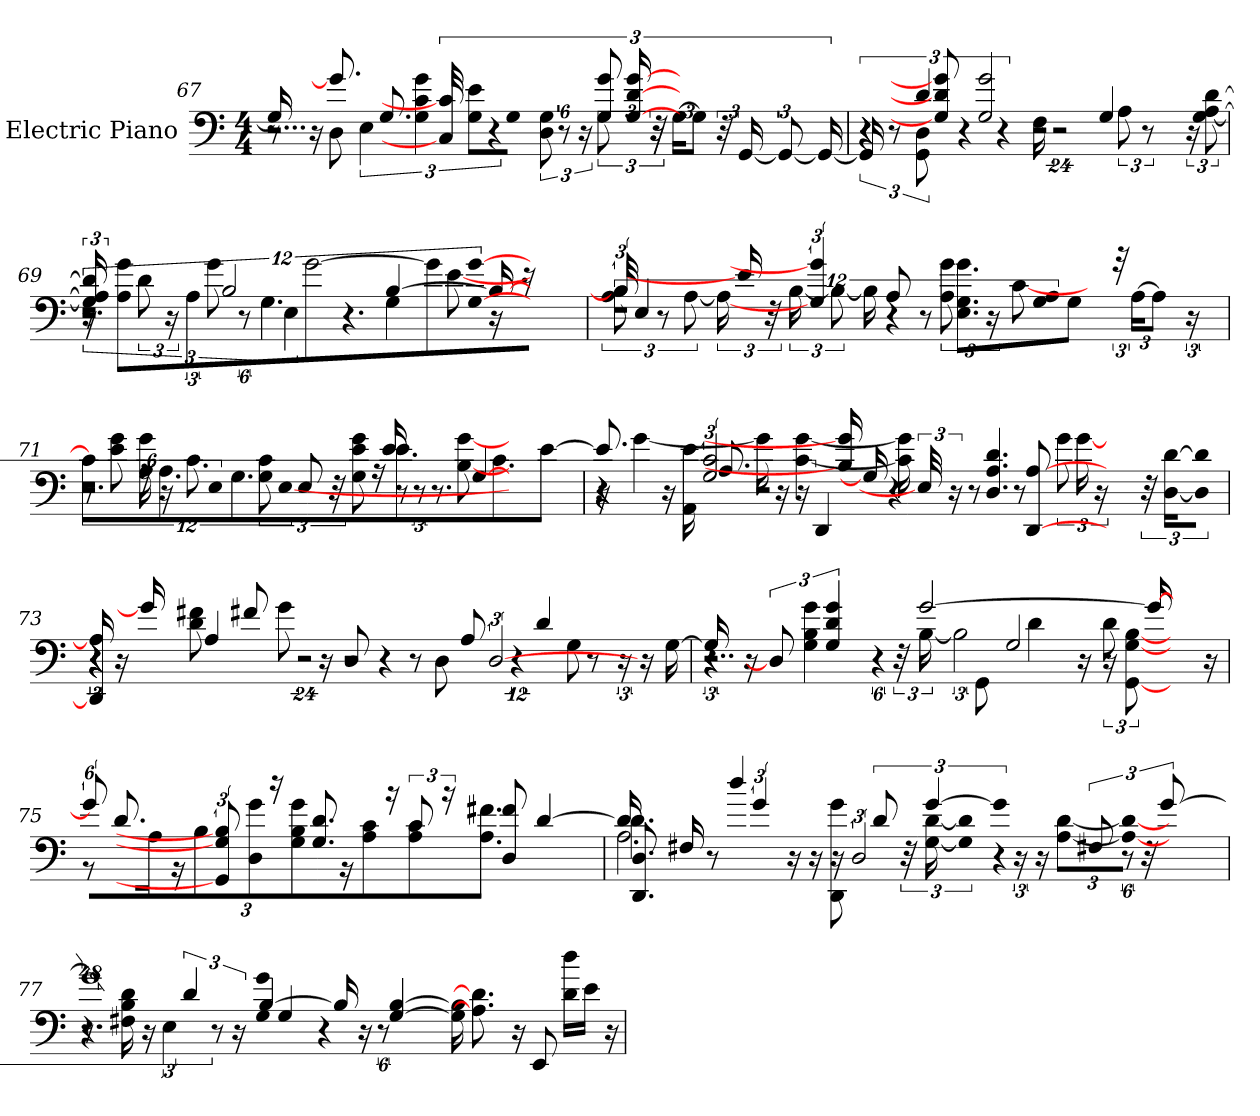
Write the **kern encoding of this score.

**kern
*part1
*staff1
*I"Electric Piano
*I'E.Pno
*clefF4
*M4/4
=67
*^
*	*^
16G]	8r	2...r
16r	.	.
8.g]	8D	.
.	6E	.
8.G	.	.
.	6c 6G 6g	.
48c] 48C]	.	.
12G\ 12eL	.	.
.	6r	.
8G\J	.	.
48%5r	.	.
.	12D 12G	.
12G 12g	24r	.
.	12G	.
48r	.	.
[24G\KL	.	[16G [16g [16d
.	24r	.
12G\J]	.	.
.	48%13ryy	48%13ryy
48r	.	.
[24GG	.	.
12GG_	.	.
16GG_	.	.
=68	=68	=68
16GG]	6r	6r
8r	.	.
.	12GG 12D	6d
8G] 8g] 8d]	.	.
.	4r	.
2G 2g	.	.
.	.	6r
.	16F	2r
.	48%13r	.
4G	.	.
.	12A	.
.	12r	.
.	8.ryy	8.ryy
24r	.	.
[12A [12G [12d	.	.
=69	=69	=69
*	*^	*^
*	*	*	*	*
24A] 24G] 24d]	16r	8.r	3r	12%11r
8g\ 8AL	.	.	.	.
.	12d	.	.	.
.	24r	.	.	.
12A\J	.	.	.	.
.	8g	2B	.	.
48%5r	.	.	.	.
.	4.G	.	.	.
.	.	.	6E	.
[2g	.	.	.	.
.	.	.	4.r	.
.	4G	[4B	.	.
8g]	.	.	.	.
.	.	.	[8e	.
.	.	.	.	[12G [12g
.	16r	16B_	.	.
16r	.	.	.	.
.	24ryy	24ryy	24ryy	24ryy
*	*	*v	*v	*v
=70	=70	=70
48B]	12B 12A	12%11r
4E	.	.
.	12r	.
.	[12A	.
.	24A]	.
16e]	.	.
.	48r	.
.	[24B	.
6G] 6g]	.	.
.	12B_	.
.	16B]	.
8A	4r	.
8r	.	.
8.g\ 8.E 8.GL	12A 12g	.
.	24r	.
.	[8c	.
.	.	12G 12A
8G\J	.	.
.	4ryy	4ryy
48r	.	.
[24A\KL	.	.
12A\J]	.	.
24r	.	.
=71	=71	=71
*	*^	*^
*	*	*	*	*
4c]	8r	12%5r	12%7r	2.r
.	8e 8g	.	.	.
16r	16g 16A	.	.	.
8.A	16r	.	.	.
.	8.c	.	.	.
.	.	12E	.	.
8.G	.	8E	.	.
.	12c 12G	.	.	.
.	.	.	[12%5E	.
.	.	8r	.	.
.	48r	.	.	.
.	8e 8G 8g	.	.	.
16r	.	.	.	.
8.e\L	.	[4G	.	16e
.	12r	.	.	.
.	.	.	.	8.r
.	[8B [8g	.	.	.
8.c\J	.	.	.	.
.	4ryy	4ryy	4ryy	4ryy
[8eJ	.	.	.	.
*	*	*	*v	*v
=72	=72	=72	=72
8.e]	16r	4r	4r
.	[4g	.	.
16r	.	.	.
3G 3c	.	8.A	16e 16AA
.	16g]	.	2r
.	16r	.	.
.	[4c [4g	16r	.
.	.	6DD	.
16B] 16g]	.	.	.
16G]	.	.	.
.	.	24%5r	.
.	16c] 16g]	.	.
48E]	.	.	.
24r	.	.	.
.	8r	.	.
4.D 4.A 4.d	.	.	.
.	.	.	8r
.	12g	[8A [8DD	.
.	.	.	[16g
.	24r	.	.
.	3ryy	3ryy	3ryy
48r	.	.	.
[24D\ [24dKL	.	.	.
8D\] 8d]J	.	.	.
=73	=73	=73	=73
16A] 16DD]	6r	6r	4r
16r	.	.	.
16g]	.	.	.
.	8f#X 8d	4A	.
8f#X	.	.	.
.	.	.	8g
.	48%13r	.	.
16r	.	.	.
8D	.	.	2r
.	.	4r	.
8r	.	.	.
.	8D	.	.
8A	.	.	.
.	.	[3D	.
.	48%7r	.	.
4d	.	.	.
.	8G	.	.
.	.	.	8r
.	24r	.	.
16r	8ryy	8ryy	8ryy
[16G	.	.	.
=74	=74	=74	=74
16G]	6r	4..r	2r
16r	.	.	.
12D]	.	.	.
.	4B 4G 4g	.	.
6d 6g 6G	.	.	.
24%5r	.	.	.
.	48r	.	.
.	[24B	[2g	.
.	3B]	.	.
.	.	.	8GG
2G	.	.	.
.	.	.	4d
.	16r	.	.
.	8d	.	24r
.	.	.	[12B [12G [12GG
.	.	16g_	.
.	48%7ryy	48%7ryy	48%7ryy
16r	.	.	.
*	*v	*v	*v
=75	=75
48%5g]	8r
8.d	.
.	16A
.	16r
.	12B\L
12B] 12G] 12GG]	.
.	12g\ 12D
16r	.
.	12B\ 12g 12GJ
8.d 8.G	.
.	16r
.	8A\ 8cL
16r	.
12c	8A\ 8cJ
24r	.
8D 8f#X	8.f#X 8.AJ
[4d	.
.	8.ryy
=76	=76
*^	*^
16d]	4.d	8.D 8.DD	2.A
16F#X	.	.	.
8r	.	.	.
.	.	4dd	.
6g	.	.	.
.	16r	.	.
16r	.	.	.
.	8g 8DD	16r	.
3D	.	.	.
.	.	12d	.
.	48r	.	.
.	[24G [24d	[6g	.
.	48%7G] 48%7d]	.	.
.	.	48%7g]	4r
.	24r	.	.
16r	[12A\ [12dL	.	.
12F#X	.	.	.
.	48%5A\_ 48%5d_J	48%5r	.
48r	.	.	.
[12g	.	.	.
.	16ryy	16ryy	16ryy
*	*	*v	*v
=77	=77	=77
48%29g]	8.r	4.r
.	16B 16d 16F#X	.
.	16r	.
.	6E	.
.	.	6d
.	48%5r	.
.	.	24r
.	3G 3g	[4B
4G	.	.
.	.	16B]
16r	.	.
.	.	48%5r
[4B [4G	12r	.
.	24%19ryy	24%19ryy
16B] 16G]	.	.
8.A] 8.d]	.	.
16r	.	.
8EE	.	.
16dd\ 16dLL	.	.
16e\JJ	.	.
16r	.	.
*v	*v	*v
=
*-
